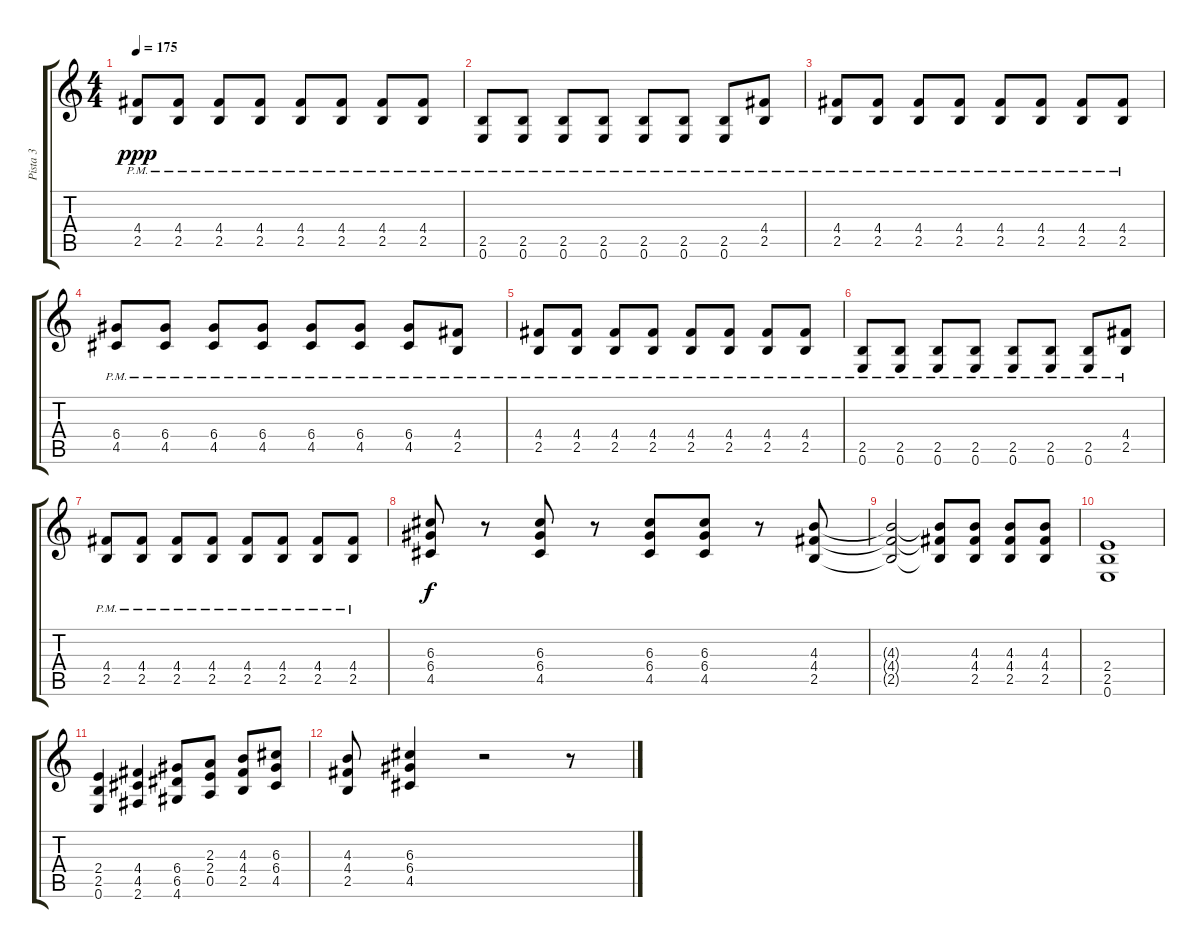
\track ("Pista 3" "Pista 3") {instrument overdrivenguitar}
\staff {score tabs}
\tuning (E4 B3 G3 D3 A2 E2) {hide}
\ts (4 4)
\tempo 175
\clef g2
\ks c
(4.4{pm} 2.5{pm}).8{dy ppp} (4.4{pm} 2.5{pm}).8 (4.4{pm} 2.5{pm}).8 (4.4{pm} 2.5{pm}).8 (4.4{pm} 2.5{pm}).8 (4.4{pm} 2.5{pm}).8 (4.4{pm} 2.5{pm}).8 (4.4{pm} 2.5{pm}).8 |
(2.5{pm} 0.6{pm}).8 (2.5{pm} 0.6{pm}).8 (2.5{pm} 0.6{pm}).8 (2.5{pm} 0.6{pm}).8 (2.5{pm} 0.6{pm}).8 (2.5{pm} 0.6{pm}).8 (2.5{pm} 0.6{pm}).8 (4.4{pm} 2.5{pm}).8 |
(4.4{pm} 2.5{pm}).8 (4.4{pm} 2.5{pm}).8 (4.4{pm} 2.5{pm}).8 (4.4{pm} 2.5{pm}).8 (4.4{pm} 2.5{pm}).8 (4.4{pm} 2.5{pm}).8 (4.4{pm} 2.5{pm}).8 (4.4{pm} 2.5{pm}).8 |
(6.4{pm} 4.5{pm}).8 (6.4{pm} 4.5{pm}).8 (6.4{pm} 4.5{pm}).8 (6.4{pm} 4.5{pm}).8 (6.4{pm} 4.5{pm}).8 (6.4{pm} 4.5{pm}).8 (6.4{pm} 4.5{pm}).8 (4.4{pm} 2.5{pm}).8 |
(4.4{pm} 2.5{pm}).8 (4.4{pm} 2.5{pm}).8 (4.4{pm} 2.5{pm}).8 (4.4{pm} 2.5{pm}).8 (4.4{pm} 2.5{pm}).8 (4.4{pm} 2.5{pm}).8 (4.4{pm} 2.5{pm}).8 (4.4{pm} 2.5{pm}).8 |
(2.5{pm} 0.6{pm}).8 (2.5{pm} 0.6{pm}).8 (2.5{pm} 0.6{pm}).8 (2.5{pm} 0.6{pm}).8 (2.5{pm} 0.6{pm}).8 (2.5{pm} 0.6{pm}).8 (2.5{pm} 0.6{pm}).8 (4.4{pm} 2.5{pm}).8 |
(4.4{pm} 2.5{pm}).8 (4.4{pm} 2.5{pm}).8 (4.4{pm} 2.5{pm}).8 (4.4{pm} 2.5{pm}).8 (4.4{pm} 2.5{pm}).8 (4.4{pm} 2.5{pm}).8 (4.4{pm} 2.5{pm}).8 (4.4{pm} 2.5{pm}).8 |
(6.3 6.4 4.5).8{dy f} r.8 (6.3 6.4 4.5).8 r.8 (6.3 6.4 4.5).8 (6.3 6.4 4.5).8 r.8 (4.3 4.4 2.5).8 |
(4.3{t} 4.4{t} 2.5{t}).2 (4.3{t} 4.4{t} 2.5{t}).8 (4.3 4.4 2.5).8 (4.3 4.4 2.5).8 (4.3 4.4 2.5).8 |
(2.4 2.5 0.6).1 |
(2.4 2.5 0.6).4 (4.4 4.5 2.6).4 (6.4 6.5 4.6).8 (2.3 2.4 0.5).8 (4.3 4.4 2.5).8 (6.3 6.4 4.5).8 |
(4.3 4.4 2.5).8 (6.3 6.4 4.5).4 r.2 r.8
